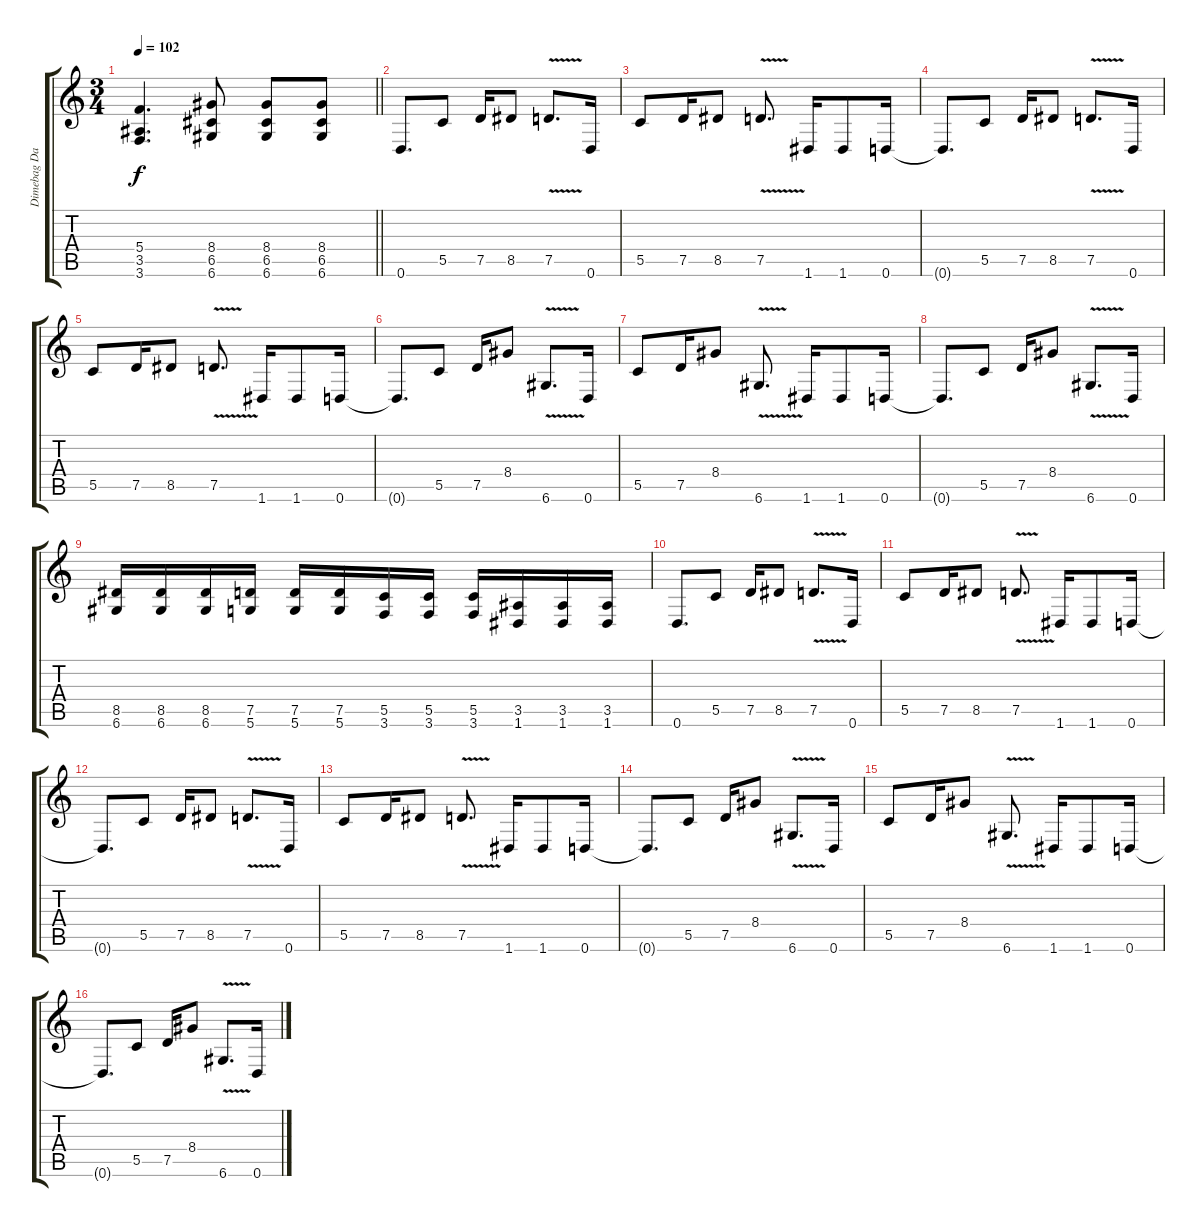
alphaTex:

\track ("Dimebag Darrell Rhythm" "Dimebag Da") {instrument distortionguitar}
\staff {score tabs}
\tuning (D4 A3 F3 C3 G2 D2) {hide}
\ts (3 4)
\tempo 102
\clef g2
\barLineRight lightlight
\ks c
(5.4 3.5 3.6).4{d dy f} (8.4 6.5 6.6).8 (8.4 6.5 6.6).8 (8.4 6.5 6.6).8 |
\section ("" "")
0.6.8{d} 5.5.8 7.5.16 8.5.8 7.5{v}.8{d} 0.6.16 |
5.5.8 7.5.16 8.5.8 7.5{v}.8{d} 1.6.16 1.6.8 0.6.16 |
0.6{t}.8{d} 5.5.8 7.5.16 8.5.8 7.5{v}.8{d} 0.6.16 |
5.5.8 7.5.16 8.5.8 7.5{v}.8{d} 1.6.16 1.6.8 0.6.16 |
0.6{t}.8{d} 5.5.8 7.5.16 8.4.8 6.6{v}.8{d} 0.6.16 |
5.5.8 7.5.16 8.4.8 6.6{v}.8{d} 1.6.16 1.6.8 0.6.16 |
0.6{t}.8{d} 5.5.8 7.5.16 8.4.8 6.6{v}.8{d} 0.6.16 |
(8.5 6.6).16 (8.5 6.6).16 (8.5 6.6).16 (7.5 5.6).16 (7.5 5.6).16 (7.5 5.6).16 (5.5 3.6).16 (5.5 3.6).16 (5.5 3.6).16 (3.5 1.6).16 (3.5 1.6).16 (3.5 1.6).16 |
0.6.8{d} 5.5.8 7.5.16 8.5.8 7.5{v}.8{d} 0.6.16 |
5.5.8 7.5.16 8.5.8 7.5{v}.8{d} 1.6.16 1.6.8 0.6.16 |
0.6{t}.8{d} 5.5.8 7.5.16 8.5.8 7.5{v}.8{d} 0.6.16 |
5.5.8 7.5.16 8.5.8 7.5{v}.8{d} 1.6.16 1.6.8 0.6.16 |
0.6{t}.8{d} 5.5.8 7.5.16 8.4.8 6.6{v}.8{d} 0.6.16 |
5.5.8 7.5.16 8.4.8 6.6{v}.8{d} 1.6.16 1.6.8 0.6.16 |
0.6{t}.8{d} 5.5.8 7.5.16 8.4.8 6.6{v}.8{d} 0.6.16
